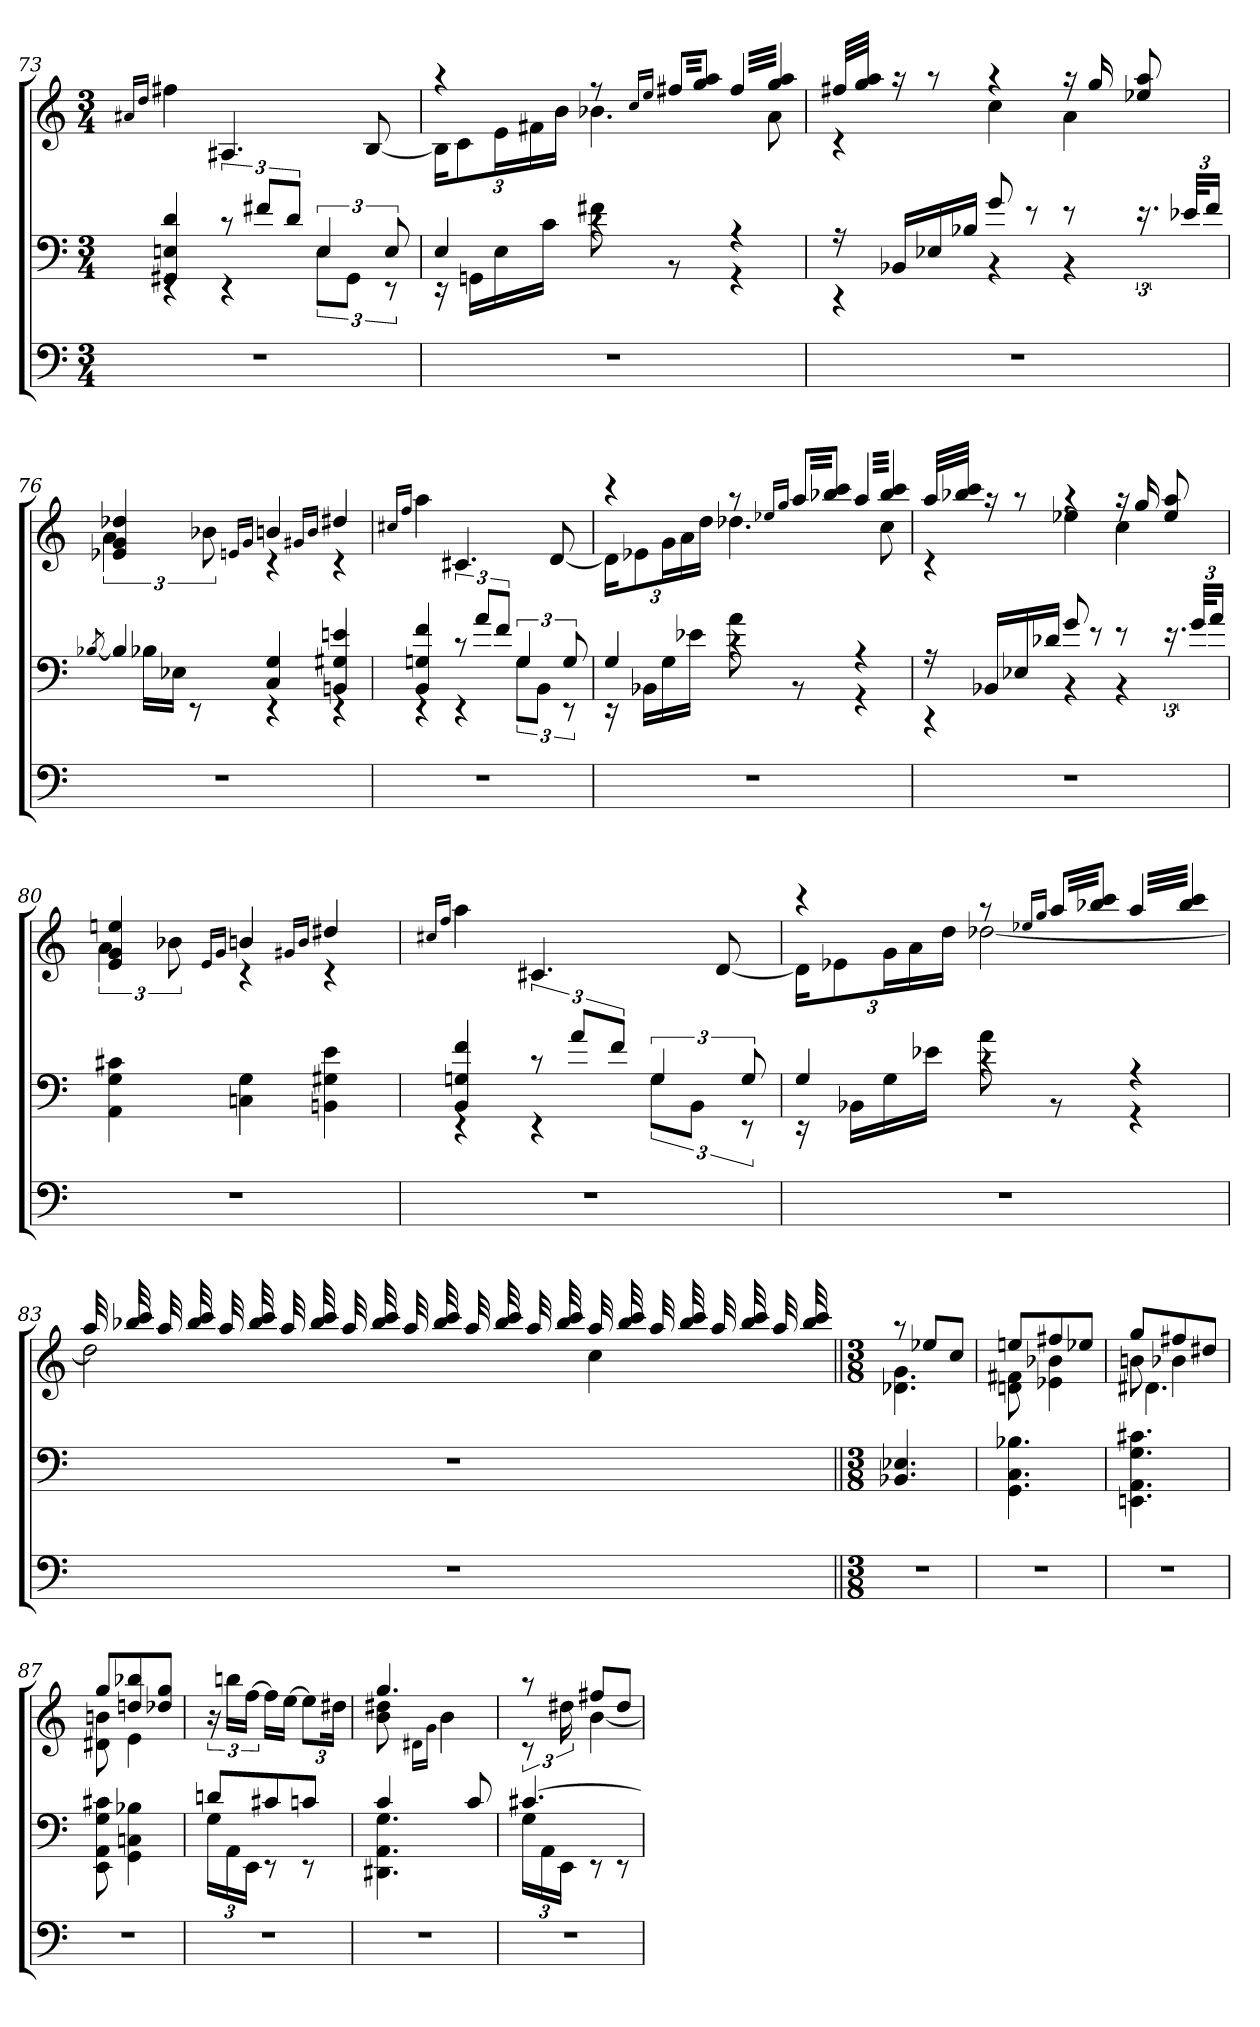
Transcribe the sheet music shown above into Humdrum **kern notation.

**kern	**kern	**kern
*part3	*part2	*part1
*staff3	*staff2	*staff1
*clefF4	*clefF4	*clefG2
*k[]	*k[]	*k[]
*M3/4	*M3/4	*M3/4
=73	=73	=73
.	.	16qqa#X/LL
.	.	16qqdd/JJ
*	*^	*
2.r	4GG#X 4En 4d	4rEE	4ff#X
.	12rc	4rEE	4.A#X
.	12f#XL	.	.
.	12dJ	.	.
.	6E	12EL	.
.	.	12GG#J	.
.	.	.	[8B
.	12E	12rEE	.
=74	=74	=74	=74
*	*	*	*^
2.r	4E	16rEE	4r	24BKL]
.	.	.	.	12c
.	.	16GGnLL	.	.
.	.	16E	.	24eL
.	.	.	.	24f#X
.	.	16cJJ	.	.
.	.	.	.	24bJJ
.	4rc	8f#X	8r	4.b-X
.	.	.	16qqccLL	.
.	.	.	16qqeeJJ	.
*	*	*	*tremolo	*
.	.	8r	32ff#XLLL	.
.	.	.	32gg 32aa	.
.	.	.	32ff#X	.
.	.	.	32gg 32aaJJJ	.
.	4r	4r	32ff#LLL	.
.	.	.	32gg 32aa	.
.	.	.	32ff#	.
.	.	.	32gg 32aa	.
.	.	.	32ff#	8a
.	.	.	32gg 32aa	.
.	.	.	32ff#	.
.	.	.	32gg 32aaJJJ	.
*	*	*	*Xtremolo	*
=75	=75	=75	=75	=75
2.r	16r	4r	32ff#XLLL	4rc
.	.	.	32gg 32aaJJJ	.
.	16BB-XLL	.	16raa	.
.	.	.	.	.
.	16E-X	.	8raa	.
.	16B-XJJ	.	.	.
.	8g	4r	4raa	4cc
.	8r	.	.	.
.	8r	4r	16raa	4a
.	.	.	16gg	.
.	24.r	.	8ee-X 8aa	.
.	48e-XKLL	.	.	.
.	24fJJ	.	.	.
=76	=76	=76	=76	=76
.	[8qB-X/	.	.	.
2.r	4B-]	16B-XLL	4e-X 4g 4dd-X	6a
.	.	16E-XJJ	.	.
.	.	8rEE	.	.
.	.	.	.	12b-X
.	.	.	16qqen/LL	.
.	.	.	16qqg/JJ	.
.	4C 4G	4rEE	4bn	4rc
.	.	.	16qqg#X/LL	.
.	.	.	16qqb/JJ	.
.	4BBn 4G#X 4en	4rEE	4dd#X	4rc
*	*	*	*v	*v
=77	=77	=77	=77
.	.	.	16qqcc#X/LL
.	.	.	16qqff/JJ
2.r	4BB 4Gn 4f	4rEE	4aa
.	12rc	4rEE	4.c#X
.	12aL	.	.
.	12fJ	.	.
.	6G	12GL	.
.	.	12BBJ	.
.	.	.	[8d
.	12G	12rEE	.
=78	=78	=78	=78
*	*	*	*^
2.r	4G	16rEE	4r	24dKL]
.	.	.	.	12e-X
.	.	16BB-XLL	.	.
.	.	16G	.	24gL
.	.	.	.	24a
.	.	16e-XJJ	.	.
.	.	.	.	24ddJJ
.	4rc	8a	8r	4.dd-X
.	.	.	16qqee-XLL	.
.	.	.	16qqggJJ	.
*	*	*	*tremolo	*
.	.	8r	32aaLLL	.
.	.	.	32bb- 32ccc	.
.	.	.	32aa	.
.	.	.	32bb- 32cccJJJ	.
.	4r	4r	32aaLLL	.
.	.	.	32bb- 32ccc	.
.	.	.	32aa	.
.	.	.	32bb- 32ccc	.
.	.	.	32aa	8cc
.	.	.	32bb- 32ccc	.
.	.	.	32aa	.
.	.	.	32bb- 32cccJJJ	.
*	*	*	*Xtremolo	*
=79	=79	=79	=79	=79
2.r	16r	4r	32aaLLL	4rc
.	.	.	32bb-X 32cccJJJ	.
.	16BB-XLL	.	16raa	.
.	.	.	.	.
.	16E-X	.	8raa	.
.	16d-XJJ	.	.	.
.	8g	4r	4raa	4ee-X
.	8r	.	.	.
.	8r	4r	16raa	4cc
.	.	.	16gg	.
.	24.r	.	8ee- 8aa	.
.	48gKLL	.	.	.
.	24aJJ	.	.	.
*	*v	*v	*	*
=80	=80	=80	=80
2.r	4AA 4G 4c#X	4e 4g 4een	6a
.	.	.	12b-X
.	.	16qqe/LL	.
.	.	16qqg/JJ	.
.	4Cn 4G	4bn	4rc
.	.	16qqg#X/LL	.
.	.	16qqb/JJ	.
.	4BBn 4G#X 4e	4dd#X	4rc
*	*	*v	*v
=81	=81	=81
.	.	16qqcc#X/LL
.	.	16qqff/JJ
*	*^	*
2.r	4BB 4Gn 4f	4rEE	4aa
.	12rc	4rEE	4.c#X
.	12aL	.	.
.	12fJ	.	.
.	6G	12GL	.
.	.	12BBJ	.
.	.	.	[8d
.	12G	12rEE	.
=82	=82	=82	=82
*	*	*	*^
2.r	4G	16rEE	4r	24dKL]
.	.	.	.	12e-X
.	.	16BB-XLL	.	.
.	.	16G	.	24gL
.	.	.	.	24a
.	.	16e-XJJ	.	.
.	.	.	.	24ddJJ
.	4rc	8a	8r	[2dd-X
.	.	.	16qqee-XLL	.
.	.	.	16qqggJJ	.
*	*	*	*tremolo	*
.	.	8r	32aaLLL	.
.	.	.	32bb- 32ccc	.
.	.	.	32aa	.
.	.	.	32bb- 32cccJJJ	.
.	4r	4r	32aaLLL	.
.	.	.	32bb- 32ccc	.
.	.	.	32aa	.
.	.	.	32bb- 32ccc	.
.	.	.	32aa	.
.	.	.	32bb- 32ccc	.
.	.	.	32aa	.
.	.	.	32bb- 32cccJJJ	.
*	*	*	*Xtremolo	*
*	*v	*v	*	*
=83	=83	=83	=83
2.r	2.r	32aa	2dd-]
.	.	32bb-X 32ccc	.
.	.	32aa	.
.	.	32bb- 32ccc	.
.	.	32aa	.
.	.	32bb- 32ccc	.
.	.	32aa	.
.	.	32bb- 32ccc	.
.	.	32aa	.
.	.	32bb- 32ccc	.
.	.	32aa	.
.	.	32bb- 32ccc	.
.	.	32aa	.
.	.	32bb- 32ccc	.
.	.	32aa	.
.	.	32bb- 32ccc	.
.	.	32aa	4cc
.	.	32bb- 32ccc	.
.	.	32aa	.
.	.	32bb- 32ccc	.
.	.	32aa	.
.	.	32bb- 32ccc	.
.	.	32aa	.
.	.	32bb- 32ccc	.
=84||	=84||	=84||	=84||
*M3/8	*M3/8	*M3/8	*
4.r	4.BB-X 4.E-X	8raa	4.d-X 4.g
.	.	8ee-XL	.
.	.	8ccJ	.
=85	=85	=85	=85
4.r	4.GG 4.C 4.B-X	8eenL	8dn 8f#X
.	.	8ff#X	4e-X 4b-X
.	.	8ee-XJ	.
=86	=86	=86	=86
*	*	*	*^
4.r	4.EEn 4.AA 4.G 4.c#X	8ggL	8bn	4.d#X\
.	.	8ff#X	4b-X	.
.	.	8dd#XJ	.	.
*	*	*	*v	*v
=87	=87	=87	=87
4.r	8EE 8AA 8G 8c#X	8ggL	8d#X 8bn
.	4GG 4Cn 4B-X	8ddn 8bb-X	4e
.	.	8dd-X 8ggJ	.
*	*	*v	*v
=88	=88	=88
*	*^	*
4.r	8dnL	24GLL	24r
.	.	24AA	24bbnLL
.	.	24EEJJ	[24ffJJ
.	8c#X	8rEE	16ffLL]
.	.	.	[16eeJJ
.	8cnJ	8rEE	12eeL]
.	.	.	24dd#XJk
=89	=89	=89	=89
*	*	*	*^
4.r	4c	4.DD#X 4.AA 4.G	4.gg	8b 8dd#X
.	.	.	.	16qqd#X\LL
.	.	.	.	16qqg\JJ
.	.	.	.	4b
.	8c	.	.	.
=90	=90	=90	=90	=90
4.r	[4.c#X	24GLL	8raa	12rc
.	.	24AA	.	.
.	.	24EEJJ	.	24dd#X
.	.	8rEE	8ff#XL	[4b
.	.	8rEE	8dd#J	.
*	*v	*v	*	*
*	*	*v	*v
=	=	=
*-	*-	*-
